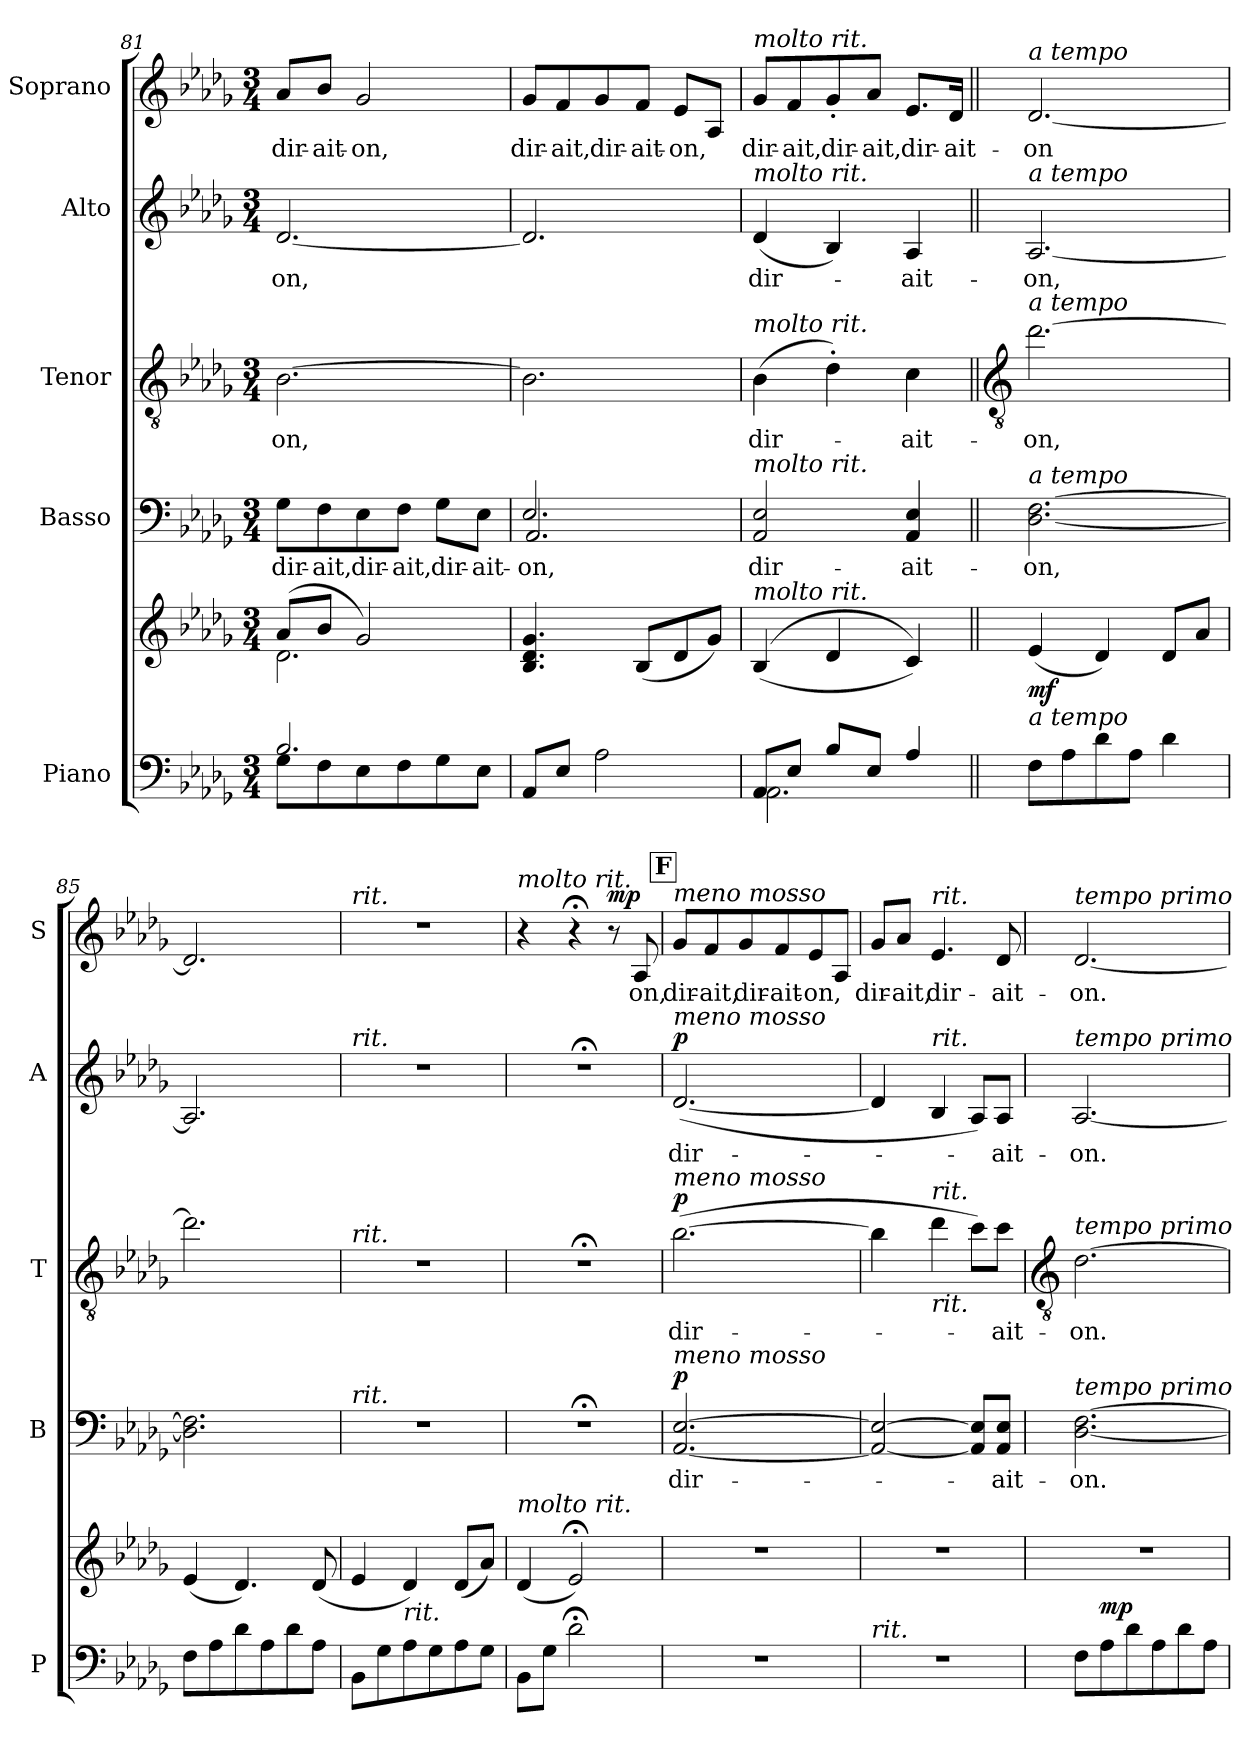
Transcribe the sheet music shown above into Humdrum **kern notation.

**kern	**kern	**dynam	**kern	**text	**dynam	**kern	**text	**dynam	**kern	**text	**dynam	**kern	**text	**dynam
*part5	*part5	*part5	*part4	*part4	*part4	*part3	*part3	*part3	*part2	*part2	*part2	*part1	*part1	*part1
*staff6	*staff5	*staff5/6	*staff4	*staff4	*staff4	*staff3	*staff3	*staff3	*staff2	*staff2	*staff2	*staff1	*staff1	*staff1
*I"Piano	*	*	*I"Basso	*	*	*I"Tenor	*	*	*I"Alto	*	*	*I"Soprano	*	*
*I'P	*	*	*I'B	*	*	*I'T	*	*	*I'A	*	*	*I'S	*	*
*clefF4	*clefG2	*	*clefF4	*	*	*clefGv2	*	*	*clefG2	*	*	*clefG2	*	*
*k[b-e-a-d-g-]	*k[b-e-a-d-g-]	*	*k[b-e-a-d-g-]	*	*	*k[b-e-a-d-g-]	*	*	*k[b-e-a-d-g-]	*	*	*k[b-e-a-d-g-]	*	*
*D-:	*D-:	*	*D-:	*	*	*D-:	*	*	*D-:	*	*	*D-:	*	*
*M3/4	*M3/4	*	*M3/4	*	*	*M3/4	*	*	*M3/4	*	*	*M3/4	*	*
=81	=81	=81	=81	=81	=81	=81	=81	=81	=81	=81	=81	=81	=81	=81
*^	*^	*	*	*	*	*	*	*	*	*	*	*	*	*
!	!	!	!	!	!	!LO:LY:b	!	!	!LO:LY:b	!	!	!LO:LY:b	!	!	!LO:LY:b	!
*	*	*	*	*	*^	*	*	*	*	*	*	*	*	*	*	*
2.B-/	8G-\L	(>8a-/L	2.d-\	.	8G-\L	2ryy	dir-	.	[2.B-\	-on,	.	[2.d-/	-on,	.	8a-/L	dir-	.
!	!	!	!	!	!	!	!LO:LY:b	!	!	!	!	!	!	!	!	!LO:LY:b	!
.	8F\	8b-/J	.	.	8F\	.	-ait,	.	.	.	.	.	.	.	8b-/J	-ait-	.
!	!	!	!	!	!	!	!LO:LY:b	!	!	!	!	!	!	!	!	!LO:LY:b	!
.	8E-\	2g-/)	.	.	8E-\	.	dir-	.	.	.	.	.	.	.	2g-/	-on,	.
!	!	!	!	!	!	!	!LO:LY:b	!	!	!	!	!	!	!	!	!	!
.	8F\	.	.	.	8F\J	.	-ait,	.	.	.	.	.	.	.	.	.	.
!	!	!	!	!	!	!	!LO:LY:b	!	!	!	!	!	!	!	!	!	!
.	8G-\	.	.	.	8G-\L	4ryy	dir-	.	.	.	.	.	.	.	.	.	.
!	!	!	!	!	!	!	!LO:LY:b	!	!	!	!	!	!	!	!	!	!
.	8E-\J	.	.	.	8E-\J	.	-ait-	.	.	.	.	.	.	.	.	.	.
=82	=82	=82	=82	=82	=82	=82	=82	=82	=82	=82	=82	=82	=82	=82	=82	=82	=82
!	!	!	!	!	!	!	!LO:LY:b	!	!	!	!	!	!	!	!	!LO:LY:b	!
8AA-/L	2ryy	4.B-/ 4.d-/ 4.g-/	2ryy	.	2.E-/	2.AA-/	-on,	.	2.B-\]	.	.	2.d-/]	.	.	8g-/L	dir-	.
!	!	!	!	!	!	!	!	!	!	!	!	!	!	!	!	!LO:LY:b	!
8E-/J	.	.	.	.	.	.	.	.	.	.	.	.	.	.	8f/	-ait,	.
!	!	!	!	!	!	!	!	!	!	!	!	!	!	!	!	!LO:LY:b	!
2A-\	.	.	.	.	.	.	.	.	.	.	.	.	.	.	8g-/	dir-	.
!	!	!	!	!	!	!	!	!	!	!	!	!	!	!	!	!LO:LY:b	!
.	.	(8B-/L	.	.	.	.	.	.	.	.	.	.	.	.	8f/J	-ait-	.
!	!	!	!	!	!	!	!	!	!	!	!	!	!	!	!	!LO:LY:b	!
.	4ryy	8d-/	4ryy	.	.	.	.	.	.	.	.	.	.	.	8e-/L	-on,	.
.	.	8g-/J)	.	.	.	.	.	.	.	.	.	.	.	.	8A-/J	.	.
=83	=83	=83	=83	=83	=83	=83	=83	=83	=83	=83	=83	=83	=83	=83	=83	=83	=83
!	!	!	!	!	!	!	!	!	!	!	!	!	!	!	!LO:TX:a:i:t=molto rit.	!	!
!	!	!	!	!	!	!	!	!	!	!	!	!LO:TX:a:i:t=molto rit.	!	!	!	!	!
!	!	!	!	!	!	!	!	!	!LO:TX:a:i:t=molto rit.	!	!	!	!	!	!	!	!
!	!	!	!	!	!LO:TX:a:i:t=molto rit.	!	!	!	!	!	!	!	!	!	!	!	!
!	!	!LO:TX:a:i:t=molto rit.	!	!	!	!	!	!	!	!	!	!	!	!	!	!	!
!	!	!	!	!	!	!	!LO:LY:b	!	!	!LO:LY:b	!	!	!LO:LY:b	!	!	!LO:LY:b	!
8AA-/L	2.AA-\	(>(4B-/	2ryy	.	2AA-/ 2E-/	2ryy	dir-	.	(>4B-\	dir-	.	(4d-/	dir-	.	8g-/L	dir-	.
!	!	!	!	!	!	!	!	!	!	!	!	!	!	!	!	!LO:LY:b	!
8E-/J	.	.	.	.	.	.	.	.	.	.	.	.	.	.	8f/	-ait,	.
!	!	!	!	!	!	!	!	!	!	!	!	!	!	!	!	!LO:LY:b	!
8B-/L	.	4d-/	.	.	.	.	.	.	4d-'\)	.	.	4B-/)	.	.	8g-'/	dir-	.
!	!	!	!	!	!	!	!	!	!	!	!	!	!	!	!	!LO:LY:b	!
8E-/J	.	.	.	.	.	.	.	.	.	.	.	.	.	.	8a-/J	-ait,	.
!	!	!	!	!	!	!	!LO:LY:b	!	!	!LO:LY:b	!	!	!LO:LY:b	!	!	!LO:LY:b	!
4A-/	.	4c/))	4ryy	.	4AA-/ 4E-/	4ryy	-ait-	.	4c\	-ait-	.	4A-/	-ait-	.	8.e-/L	dir-	.
!	!	!	!	!	!	!	!	!	!	!	!	!	!	!	!	!LO:LY:b	!
.	.	.	.	.	.	.	.	.	.	.	.	.	.	.	16d-/Jk	-ait-	.
*v	*v	*	*	*	*v	*v	*	*	*	*	*	*	*	*	*	*	*
*	*v	*v	*	*	*	*	*	*	*	*	*	*	*	*	*
!!LO:LB:g=z
=84||	=84||	=84||	=84||	=84||	=84||	=84||	=84||	=84||	=84||	=84||	=84||	=84||	=84||	=84||
*	*	*	*	*	*	*clefGv2	*	*	*	*	*	*	*	*
!	!	!	!	!	!	!	!	!	!	!	!	!LO:TX:a:i:t=a tempo	!	!
!	!	!	!	!	!	!	!	!	!LO:TX:a:i:t=a tempo	!	!	!	!	!
!	!	!	!	!	!	!LO:TX:a:i:t=a tempo	!	!	!	!	!	!	!	!
!	!	!	!LO:TX:a:i:t=a tempo	!	!	!	!	!	!	!	!	!	!	!
!	!LO:TX:b:i:t=a tempo	!	!	!	!	!	!	!	!	!	!	!	!	!
!	!	!LO:DY:b	!	!LO:LY:b	!	!	!LO:LY:b	!	!	!LO:LY:b	!	!	!LO:LY:b	!
8F\L	(4e-/	mf	[2.D-\ [2.F\	-on,	.	[2.dd-\	-on,	.	[2.A-/	-on,	.	[2.d-/	-on	.
8A-\	.	.	.	.	.	.	.	.	.	.	.	.	.	.
8d-\	4d-/)	.	.	.	.	.	.	.	.	.	.	.	.	.
8A-\J	.	.	.	.	.	.	.	.	.	.	.	.	.	.
4d-\	8d-/L	.	.	.	.	.	.	.	.	.	.	.	.	.
.	8a-/J	.	.	.	.	.	.	.	.	.	.	.	.	.
=85	=85	=85	=85	=85	=85	=85	=85	=85	=85	=85	=85	=85	=85	=85
8F\L	(4e-/	.	2.D-\] 2.F\]	.	.	2.dd-\]	.	.	2.A-/]	.	.	2.d-/]	.	.
8A-\	.	.	.	.	.	.	.	.	.	.	.	.	.	.
8d-\	4.d-/)	.	.	.	.	.	.	.	.	.	.	.	.	.
8A-\	.	.	.	.	.	.	.	.	.	.	.	.	.	.
8d-\	.	.	.	.	.	.	.	.	.	.	.	.	.	.
8A-\J	(8d-/	.	.	.	.	.	.	.	.	.	.	.	.	.
=86	=86	=86	=86	=86	=86	=86	=86	=86	=86	=86	=86	=86	=86	=86
!	!	!	!	!	!	!	!	!	!	!	!	!LO:TX:a:i:t=rit.	!	!
!	!	!	!	!	!	!	!	!	!LO:TX:a:i:t=rit.	!	!	!	!	!
!	!	!	!	!	!	!LO:TX:a:i:t=rit.	!	!	!	!	!	!	!	!
!	!	!	!LO:TX:a:i:t=rit.	!	!	!	!	!	!	!	!	!	!	!
8BB-\L	4e-/	.	2.r	.	.	2.r	.	.	2.r	.	.	2.r	.	.
8G-\	.	.	.	.	.	.	.	.	.	.	.	.	.	.
!	!LO:TX:b:i:t=rit.	!	!	!	!	!	!	!	!	!	!	!	!	!
8A-\	4d-/)	.	.	.	.	.	.	.	.	.	.	.	.	.
8G-\	.	.	.	.	.	.	.	.	.	.	.	.	.	.
8A-\	(8d-/L	.	.	.	.	.	.	.	.	.	.	.	.	.
8G-\J	8a-/J)	.	.	.	.	.	.	.	.	.	.	.	.	.
=87	=87	=87	=87	=87	=87	=87	=87	=87	=87	=87	=87	=87	=87	=87
!	!	!	!	!	!	!	!	!	!	!	!	!LO:TX:a:i:t=molto rit.	!	!
!	!LO:TX:a:i:t=molto rit.	!	!	!	!	!	!	!	!	!	!	!	!	!
8BB-\L	(4d-/	.	2.r;<	.	.	2.r;<	.	.	2.r;<	.	.	4r	.	.
8G-\J	.	.	.	.	.	.	.	.	.	.	.	.	.	.
2d-;<\	2e-;</)	.	.	.	.	.	.	.	.	.	.	4r;<	.	.
!	!	!	!	!	!	!	!	!	!	!	!	!	!	!LO:DY:a
.	.	.	.	.	.	.	.	.	.	.	.	8r	.	mp
!	!	!	!	!	!	!	!	!	!	!	!	!	!LO:LY:b	!
.	.	.	.	.	.	.	.	.	.	.	.	8A-/	- on,	.
!!LO:REH:place=s1:a:B:fs=14:t=F
=88	=88	=88	=88	=88	=88	=88	=88	=88	=88	=88	=88	=88	=88	=88
!	!	!	!	!	!	!	!	!	!	!	!	!LO:TX:a:i:t=meno mosso	!	!
!	!	!	!	!	!	!	!	!	!LO:TX:a:i:t=meno mosso	!	!	!	!	!
!	!	!	!	!	!	!LO:TX:a:i:t=meno mosso	!	!	!	!	!	!	!	!
!	!	!	!LO:TX:a:i:t=meno mosso	!	!	!	!	!	!	!	!	!	!	!
!	!	!	!	!LO:LY:b	!LO:DY:a	!	!LO:LY:b	!LO:DY:a	!	!LO:LY:b	!LO:DY:a	!	!LO:LY:b	!
2.r	2.r	.	[2.AA-/ [2.E-/	dir--	p	(>[2.b-\	dir-	p	([2.d-/	dir-	p	8g-/L	dir-	.
!	!	!	!	!	!	!	!	!	!	!	!	!	!LO:LY:b	!
.	.	.	.	.	.	.	.	.	.	.	.	8f/	-ait,	.
!	!	!	!	!	!	!	!	!	!	!	!	!	!LO:LY:b	!
.	.	.	.	.	.	.	.	.	.	.	.	8g-/	dir-	.
!	!	!	!	!	!	!	!	!	!	!	!	!	!LO:LY:b	!
.	.	.	.	.	.	.	.	.	.	.	.	8f/	-ait-	.
!	!	!	!	!	!	!	!	!	!	!	!	!	!LO:LY:b	!
.	.	.	.	.	.	.	.	.	.	.	.	8e-/	-on,	.
.	.	.	.	.	.	.	.	.	.	.	.	8A-/J	.	.
!!LO:PB:g=z
=89	=89	=89	=89	=89	=89	=89	=89	=89	=89	=89	=89	=89	=89	=89
!LO:TX:a:i:t=rit.	!	!	!	!	!	!	!	!	!	!	!	!	!	!
!	!	!	!	!	!	!	!	!	!	!	!	!	!LO:LY:b	!
2.r	2.r	.	2AA-/_ 2E-/_	.	.	4b-\]	.	.	4d-/]	.	.	8g-/L	dir-	.
!	!	!	!	!	!	!	!	!	!	!	!	!	!LO:LY:b	!
.	.	.	.	.	.	.	.	.	.	.	.	8a-/J	-ait,	.
!	!	!	!	!	!	!	!	!	!	!	!	!LO:TX:a:i:t=rit.	!	!
!	!	!	!	!	!	!	!	!	!LO:TX:a:i:t=rit.	!	!	!	!	!
!	!	!	!	!	!	!LO:TX:a:i:t=rit.	!	!	!	!	!	!	!	!
!	!	!	!	!	!	!LO:TX:b:i:t=rit.	!	!	!	!	!	!	!	!
!	!	!	!	!	!	!	!	!	!	!	!	!	!LO:LY:b	!
.	.	.	.	.	.	4dd-\	.	.	4B-/	.	.	4.e-/	dir-	.
.	.	.	8AA-/] 8E-/]L	.	.	8cc\L)	.	.	8A-/L)	.	.	.	.	.
!	!	!	!	!LO:LY:b	!	!	!LO:LY:b	!	!	!LO:LY:b	!	!	!LO:LY:b	!
.	.	.	8AA-/ 8E-/J	-ait-	.	8cc\J	-ait-	.	8A-/J	-ait-	.	8d-/	-ait-	.
=90	=90	=90	=90	=90	=90	=90	=90	=90	=90	=90	=90	=90	=90	=90
*	*	*	*	*	*	*clefGv2	*	*	*	*	*	*	*	*
*	*^	*	*	*	*	*	*	*	*	*	*	*	*	*
!	!	!	!	!	!	!	!	!	!	!	!	!	!LO:TX:a:i:t=tempo primo	!	!
!	!	!	!	!	!	!	!	!	!	!LO:TX:a:i:t=tempo primo	!	!	!	!	!
!	!	!	!	!	!	!	!LO:TX:a:i:t=tempo primo	!	!	!	!	!	!	!	!
!	!	!	!	!LO:TX:a:i:t=tempo primo	!	!	!	!	!	!	!	!	!	!	!
!	!	!	!	!	!LO:LY:b	!	!	!LO:LY:b	!	!	!LO:LY:b	!	!	!LO:LY:b	!
8F\L	2.r	2ryy	.	[2.D-\ [2.F\	-on._	.	[2.d-\	-on.	.	[2.A-/	-on.	.	[2.d-/	-on.	.
!	!	!	!LO:DY:a=2	!	!	!	!	!	!	!	!	!	!	!	!
8A-\	.	.	mp	.	.	.	.	.	.	.	.	.	.	.	.
8d-\	.	.	.	.	.	.	.	.	.	.	.	.	.	.	.
8A-\	.	.	.	.	.	.	.	.	.	.	.	.	.	.	.
8d-\	.	4ryy	.	.	.	.	.	.	.	.	.	.	.	.	.
8A-\J	.	.	.	.	.	.	.	.	.	.	.	.	.	.	.
*	*v	*v	*	*	*	*	*	*	*	*	*	*	*	*	*
=	=	=	=	=	=	=	=	=	=	=	=	=	=	=
*-	*-	*-	*-	*-	*-	*-	*-	*-	*-	*-	*-	*-	*-	*-
